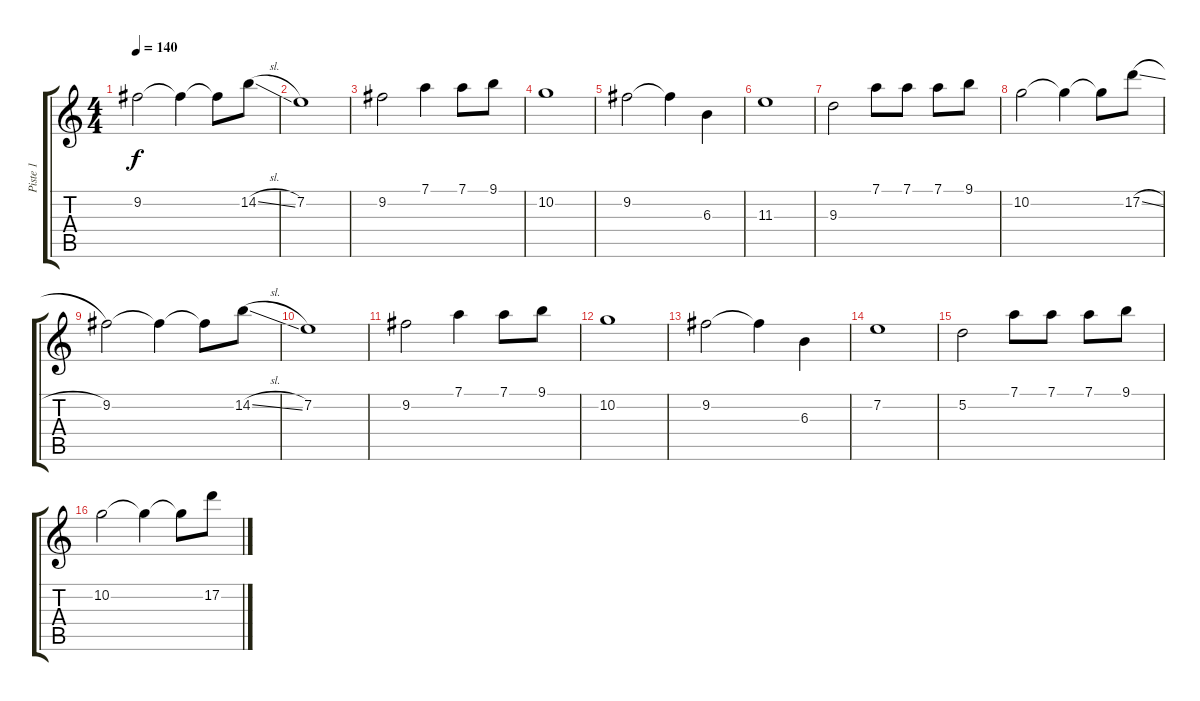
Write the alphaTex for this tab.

\track ("Piste 1" "Piste 1") {instrument distortionguitar}
\staff {score tabs}
\tuning (D4 A3 F3 C3 G2 C2) {hide}
\ts (4 4)
\tempo 140
\clef g2
\ks c
9.2.2{dy f} 9.2{t}.4 9.2{t}.8 14.2{sl}.8 |
7.2.1 |
9.2.2 7.1.4 7.1.8 9.1.8 |
10.2.1 |
9.2.2 9.2{t}.4 6.3.4 |
11.3.1 |
9.3.2 7.1.8 7.1.8 7.1.8 9.1.8 |
10.2.2 10.2{t}.4 10.2{t}.8 17.2{sl}.8 |
9.2.2 9.2{t}.4 9.2{t}.8 14.2{sl}.8 |
7.2.1 |
9.2.2 7.1.4 7.1.8 9.1.8 |
10.2.1 |
9.2.2 9.2{t}.4 6.3.4 |
7.2.1 |
5.2.2 7.1.8 7.1.8 7.1.8 9.1.8 |
10.2.2 10.2{t}.4 10.2{t}.8 17.2{sl}.8
